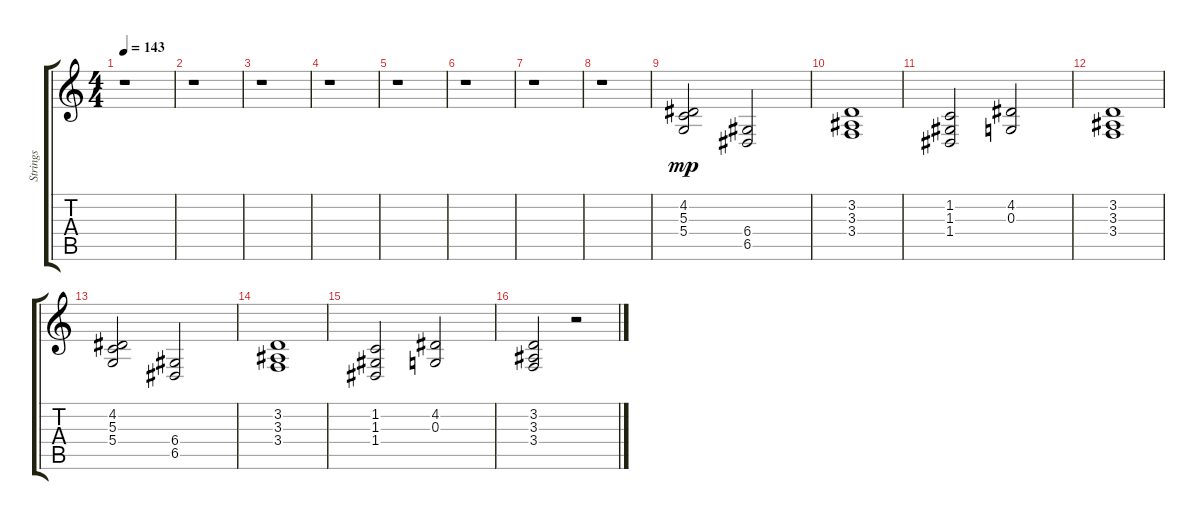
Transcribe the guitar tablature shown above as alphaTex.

\track ("Strings" "Strings") {instrument synthstrings1}
\staff {score tabs}
\tuning (E4 B3 G3 D3 A2 E2) {hide}
\ts (4 4)
\tempo 143
\clef g2
\ks c
r.1{dy f} |
r.1 |
r.1 |
r.1 |
r.1 |
r.1 |
r.1 |
r.1 |
(4.2 5.3 5.4).2{dy mp} (6.4 6.5).2 |
(3.2 3.3 3.4).1 |
(1.2 1.3 1.4).2 (4.2 0.3).2 |
(3.2 3.3 3.4).1 |
(4.2 5.3 5.4).2 (6.4 6.5).2 |
(3.2 3.3 3.4).1 |
(1.2 1.3 1.4).2 (4.2 0.3).2 |
(3.2 3.3 3.4).2 r.2
